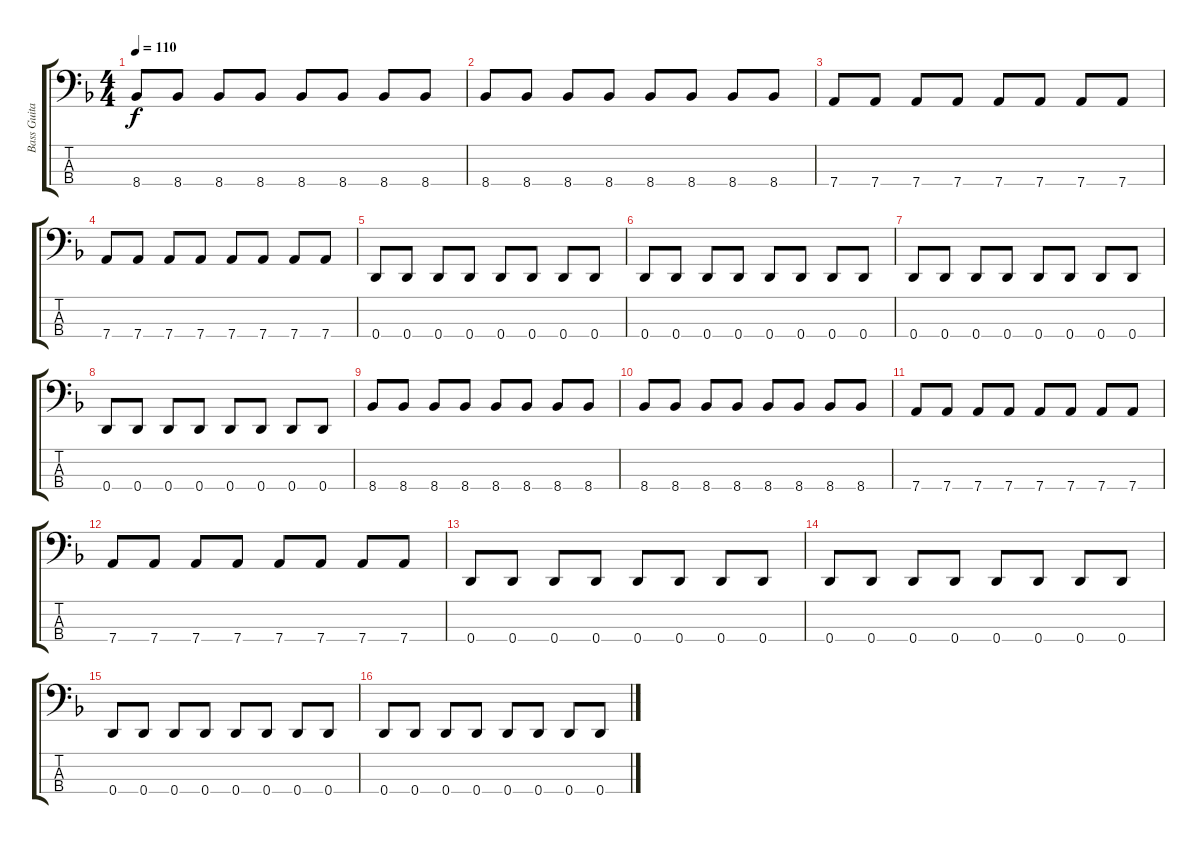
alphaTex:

\track ("Bass Guitar" "Bass Guita") {instrument electricbassfinger}
\staff {score tabs}
\tuning (G2 D2 A1 D1) {hide}
\ts (4 4)
\tempo 110
\clef f4
\ks dminor
8.4.8{dy f} 8.4.8 8.4.8 8.4.8 8.4.8 8.4.8 8.4.8 8.4.8 |
8.4.8 8.4.8 8.4.8 8.4.8 8.4.8 8.4.8 8.4.8 8.4.8 |
7.4.8 7.4.8 7.4.8 7.4.8 7.4.8 7.4.8 7.4.8 7.4.8 |
7.4.8 7.4.8 7.4.8 7.4.8 7.4.8 7.4.8 7.4.8 7.4.8 |
0.4.8 0.4.8 0.4.8 0.4.8 0.4.8 0.4.8 0.4.8 0.4.8 |
0.4.8 0.4.8 0.4.8 0.4.8 0.4.8 0.4.8 0.4.8 0.4.8 |
0.4.8 0.4.8 0.4.8 0.4.8 0.4.8 0.4.8 0.4.8 0.4.8 |
0.4.8 0.4.8 0.4.8 0.4.8 0.4.8 0.4.8 0.4.8 0.4.8 |
8.4.8 8.4.8 8.4.8 8.4.8 8.4.8 8.4.8 8.4.8 8.4.8 |
8.4.8 8.4.8 8.4.8 8.4.8 8.4.8 8.4.8 8.4.8 8.4.8 |
7.4.8 7.4.8 7.4.8 7.4.8 7.4.8 7.4.8 7.4.8 7.4.8 |
7.4.8 7.4.8 7.4.8 7.4.8 7.4.8 7.4.8 7.4.8 7.4.8 |
0.4.8 0.4.8 0.4.8 0.4.8 0.4.8 0.4.8 0.4.8 0.4.8 |
0.4.8 0.4.8 0.4.8 0.4.8 0.4.8 0.4.8 0.4.8 0.4.8 |
0.4.8 0.4.8 0.4.8 0.4.8 0.4.8 0.4.8 0.4.8 0.4.8 |
0.4.8 0.4.8 0.4.8 0.4.8 0.4.8 0.4.8 0.4.8 0.4.8
